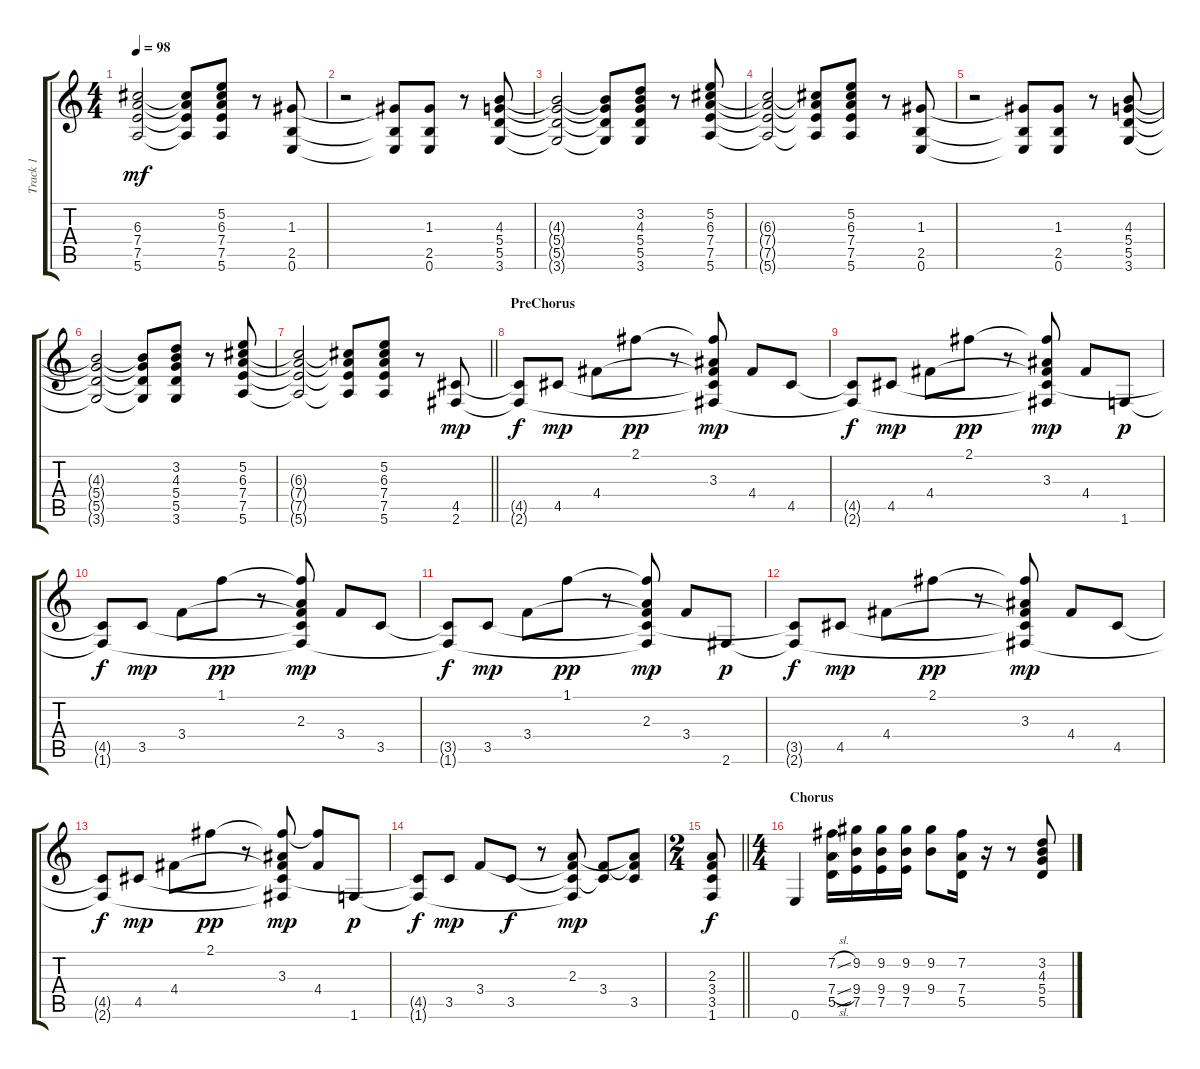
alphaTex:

\track ("Track 1" "Track 1") {instrument overdrivenguitar}
\staff {score tabs}
\tuning (E4 B3 G3 D3 A2 E2) {hide}
\ts (4 4)
\tempo 98
\clef g2
\ks c
(6.3{t} 7.4{t} 7.5{t} 5.6{t}).2{dy mf} (6.3{t} 7.4{t} 7.5{t} 5.6{t}).8 (5.2 6.3 7.4 7.5 5.6).8 r.8 (1.3 2.5 0.6).8 |
r.2 (1.3{t} 2.5{t} 0.6{t}).8 (1.3 2.5 0.6).8 r.8 (4.3 5.4 5.5 3.6).8 |
(4.3{t} 5.4{t} 5.5{t} 3.6{t}).2 (4.3{t} 5.4{t} 5.5{t} 3.6{t}).8 (3.2 4.3 5.4 5.5 3.6).8 r.8 (5.2 6.3 7.4 7.5 5.6).8 |
(6.3{t} 7.4{t} 7.5{t} 5.6{t}).2 (6.3{t} 7.4{t} 7.5{t} 5.6{t}).8 (5.2 6.3 7.4 7.5 5.6).8 r.8 (1.3 2.5 0.6).8 |
r.2 (1.3{t} 2.5{t} 0.6{t}).8 (1.3 2.5 0.6).8 r.8 (4.3 5.4 5.5 3.6).8 |
(4.3{t} 5.4{t} 5.5{t} 3.6{t}).2 (4.3{t} 5.4{t} 5.5{t} 3.6{t}).8 (3.2 4.3 5.4 5.5 3.6).8 r.8 (5.2 6.3 7.4 7.5 5.6).8 |
\barLineRight lightlight
(6.3{t} 7.4{t} 7.5{t} 5.6{t}).2 (6.3{t} 7.4{t} 7.5{t} 5.6{t}).8 (5.2 6.3 7.4 7.5 5.6).8 r.8 (4.5 2.6).8{dy mp} |
\section ("" "PreChorus")
(4.5{t} 2.6{t}).8{dy f} 4.5.8{dy mp} 4.4.8 2.1.8{dy pp} r.8 (2.1{t} 3.3 4.4{t} 4.5{t} 2.6{t}).8{dy mp} 4.4.8 4.5.8 |
(4.5{t} 2.6{t}).8{dy f} 4.5.8{dy mp} 4.4.8 2.1.8{dy pp} r.8 (2.1{t} 3.3 4.4{t} 4.5{t} 2.6{t}).8{dy mp} 4.4.8 1.6.8{dy p} |
(4.5{t} 1.6{t}).8{dy f} 3.5.8{dy mp} 3.4.8 1.1.8{dy pp} r.8 (1.1{t} 2.3 3.4{t} 3.5{t} 1.6{t}).8{dy mp} 3.4.8 3.5.8 |
(3.5{t} 1.6{t}).8{dy f} 3.5.8{dy mp} 3.4.8 1.1.8{dy pp} r.8 (1.1{t} 2.3 3.4{t} 3.5{t} 1.6{t}).8{dy mp} 3.4.8 2.6.8{dy p} |
(3.5{t} 2.6{t}).8{dy f} 4.5.8{dy mp} 4.4.8 2.1.8{dy pp} r.8 (2.1{t} 3.3 4.4{t} 4.5{t} 2.6{t}).8{dy mp} 4.4.8 4.5.8 |
(4.5{t} 2.6{t}).8{dy f} 4.5.8{dy mp} 4.4.8 2.1.8{dy pp} r.8 (2.1{t} 3.3 4.4{t} 4.5{t} 2.6{t}).8{dy mp} (2.1{t} 4.4).8 1.6.8{dy p} |
(4.5{t} 1.6{t}).8{dy f} 3.5.8{dy mp} 3.4.8 3.5.8{dy f} r.8 (2.3 3.4{t} 3.5{t} 1.6{t}).8{dy mp} (3.4 3.5{t}).8 (2.3{t} 3.4{t} 3.5).8 |
\ts (2 4)
\barLineRight lightlight
(2.3 3.4 3.5 1.6).8{dy f} |
\ts (4 4)
\section ("" "Chorus")
0.6.4 (7.2{sl} 7.4{sl} 5.5{sl}).16 (9.2 9.4 7.5).16 (9.2 9.4 7.5).16 (9.2 9.4 7.5).16 (9.2 9.4).8 (7.2 7.4 5.5).16 r.16 r.8 (3.2 4.3 5.4 5.5).8
